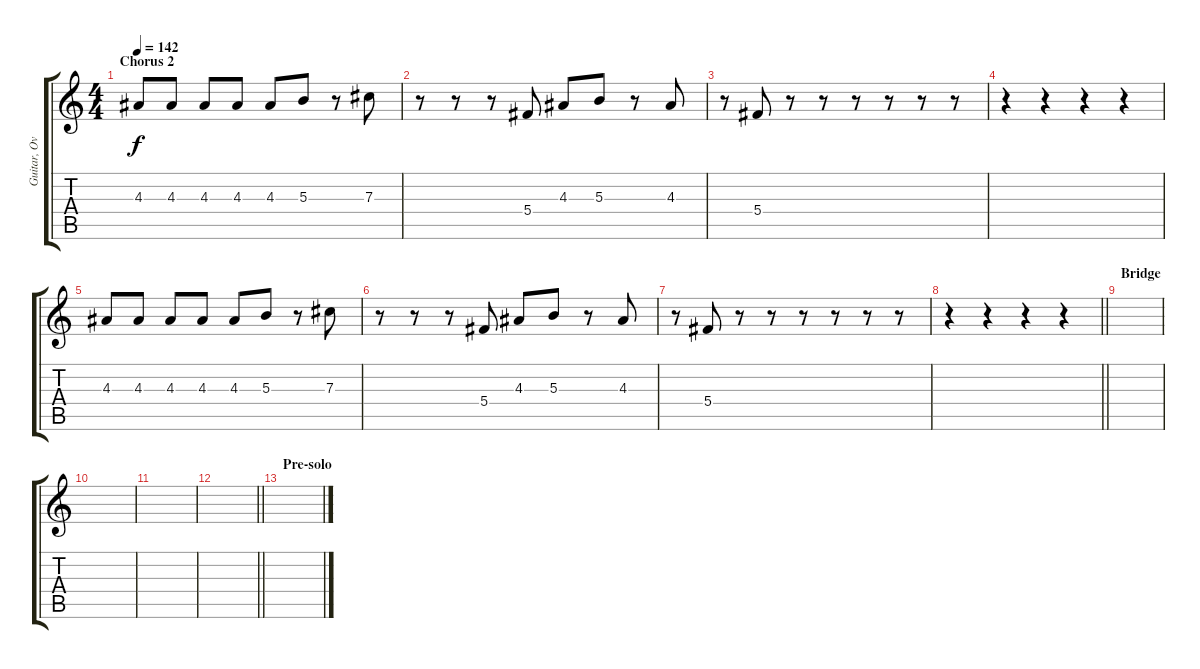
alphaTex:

\track ("Guitar, Overdub" "Guitar, Ov") {instrument overdrivenguitar}
\staff {score tabs}
\tuning (Eb4 Bb3 Gb3 Db3 Ab2 Eb2) {hide}
\ts (4 4)
\section ("" "Chorus 2")
\tempo 142
\clef g2
\ks c
4.3.8{dy f} 4.3.8 4.3.8 4.3.8 4.3.8 5.3.8 r.8 7.3.8 |
r.8 r.8 r.8 5.4.8 4.3.8 5.3.8 r.8 4.3.8 |
r.8 5.4.8 r.8 r.8 r.8 r.8 r.8 r.8 |
r.4 r.4 r.4 r.4 |
4.3.8 4.3.8 4.3.8 4.3.8 4.3.8 5.3.8 r.8 7.3.8 |
r.8 r.8 r.8 5.4.8 4.3.8 5.3.8 r.8 4.3.8 |
r.8 5.4.8 r.8 r.8 r.8 r.8 r.8 r.8 |
\barLineRight lightlight
r.4 r.4 r.4 r.4 |
\section ("" "Bridge")
|
|
|
\barLineRight lightlight
|
\section ("" "Pre-solo")
